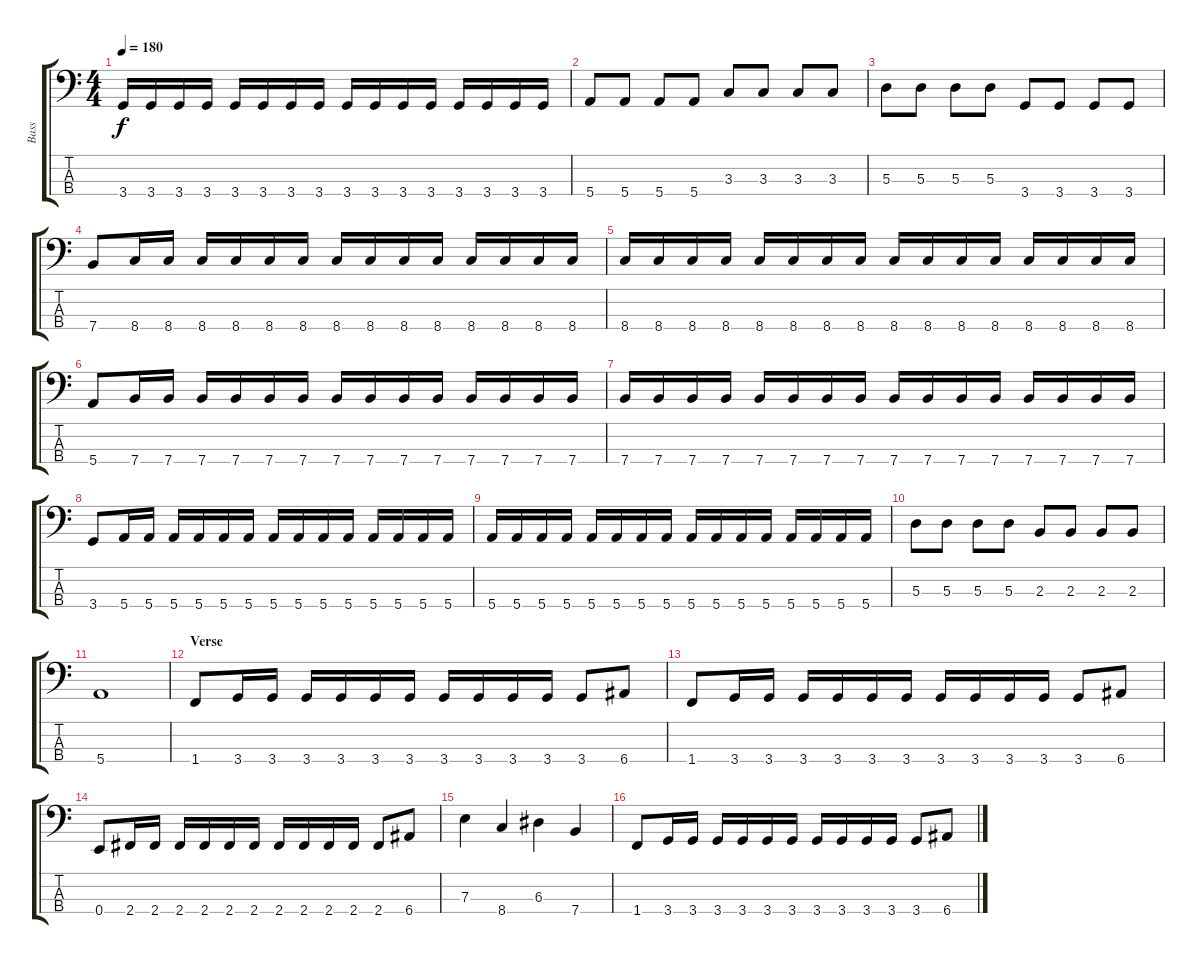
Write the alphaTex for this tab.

\track ("Bass" "Bass") {instrument electricbasspick}
\staff {score tabs}
\tuning (G2 D2 A1 E1) {hide}
\ts (4 4)
\tempo 180
\clef f4
\ks c
3.4.16{dy f} 3.4.16 3.4.16 3.4.16 3.4.16 3.4.16 3.4.16 3.4.16 3.4.16 3.4.16 3.4.16 3.4.16 3.4.16 3.4.16 3.4.16 3.4.16 |
5.4.8 5.4.8 5.4.8 5.4.8 3.3.8 3.3.8 3.3.8 3.3.8 |
5.3.8 5.3.8 5.3.8 5.3.8 3.4.8 3.4.8 3.4.8 3.4.8 |
7.4.8 8.4.16 8.4.16 8.4.16 8.4.16 8.4.16 8.4.16 8.4.16 8.4.16 8.4.16 8.4.16 8.4.16 8.4.16 8.4.16 8.4.16 |
8.4.16 8.4.16 8.4.16 8.4.16 8.4.16 8.4.16 8.4.16 8.4.16 8.4.16 8.4.16 8.4.16 8.4.16 8.4.16 8.4.16 8.4.16 8.4.16 |
5.4.8 7.4.16 7.4.16 7.4.16 7.4.16 7.4.16 7.4.16 7.4.16 7.4.16 7.4.16 7.4.16 7.4.16 7.4.16 7.4.16 7.4.16 |
7.4.16 7.4.16 7.4.16 7.4.16 7.4.16 7.4.16 7.4.16 7.4.16 7.4.16 7.4.16 7.4.16 7.4.16 7.4.16 7.4.16 7.4.16 7.4.16 |
3.4.8 5.4.16 5.4.16 5.4.16 5.4.16 5.4.16 5.4.16 5.4.16 5.4.16 5.4.16 5.4.16 5.4.16 5.4.16 5.4.16 5.4.16 |
5.4.16 5.4.16 5.4.16 5.4.16 5.4.16 5.4.16 5.4.16 5.4.16 5.4.16 5.4.16 5.4.16 5.4.16 5.4.16 5.4.16 5.4.16 5.4.16 |
5.3.8 5.3.8 5.3.8 5.3.8 2.3.8 2.3.8 2.3.8 2.3.8 |
5.4.1 |
\section ("" "Verse")
1.4.8 3.4.16 3.4.16 3.4.16 3.4.16 3.4.16 3.4.16 3.4.16 3.4.16 3.4.16 3.4.16 3.4.8 6.4.8 |
1.4.8 3.4.16 3.4.16 3.4.16 3.4.16 3.4.16 3.4.16 3.4.16 3.4.16 3.4.16 3.4.16 3.4.8 6.4.8 |
0.4.8 2.4.16 2.4.16 2.4.16 2.4.16 2.4.16 2.4.16 2.4.16 2.4.16 2.4.16 2.4.16 2.4.8 6.4.8 |
7.3.4 8.4.4 6.3.4 7.4.4 |
1.4.8 3.4.16 3.4.16 3.4.16 3.4.16 3.4.16 3.4.16 3.4.16 3.4.16 3.4.16 3.4.16 3.4.8 6.4.8
